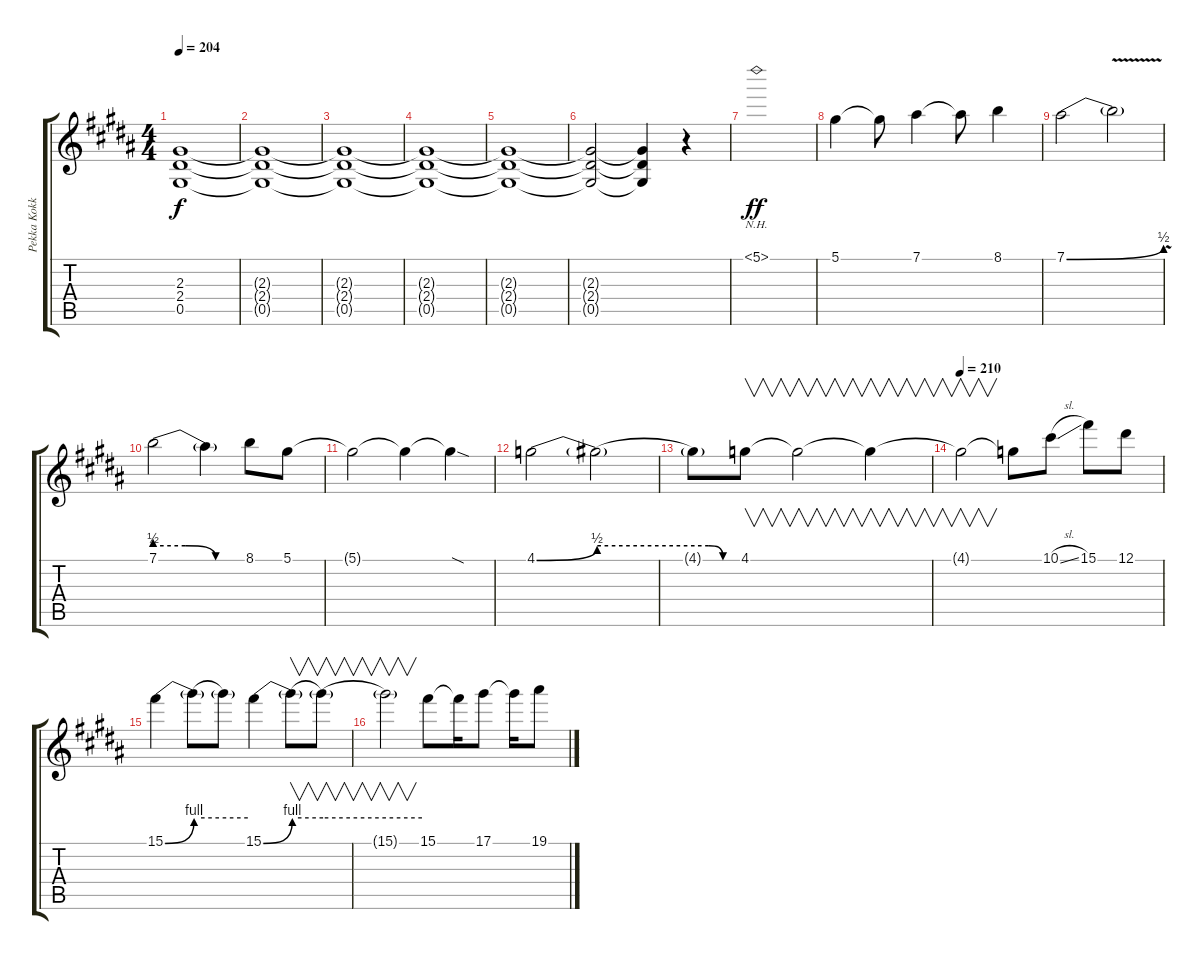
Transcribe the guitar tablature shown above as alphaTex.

\track ("Pekka Kokko" "Pekka Kokk") {instrument distortionguitar}
\staff {score tabs}
\tuning (Eb4 Bb3 Gb3 Db3 Ab2 Eb2) {hide}
\ts (4 4)
\tempo 204
\clef g2
\ks g#minor
(2.3{t} 2.4{t} 0.5{t}).1{dy f} |
(2.3{t} 2.4{t} 0.5{t}).1 |
(2.3{t} 2.4{t} 0.5{t}).1 |
(2.3{t} 2.4{t} 0.5{t}).1 |
(2.3{t} 2.4{t} 0.5{t}).1 |
(2.3{t} 2.4{t} 0.5{t}).2 (2.3{t} 2.4{t} 0.5{t}).4 r.4 |
5.1{nh}.1{dy ff} |
5.1.4 5.1{t}.8 7.1.4 7.1{t}.8 8.1.4 |
7.1{be (bend 0 0 60 2)}.2 7.1{v t}.2 |
7.1{be (custom 0 2 20 2 40 0 60 0)}.2 7.1{t}.4 8.1.8 5.1.8 |
5.1{t}.2 5.1{t}.4 5.1{sod t}.4 |
4.1{be (bend 0 0 60 2)}.2 4.1{be (hold 0 2 60 2) t}.2 |
4.1{be (custom 0 2 20 2 40 0 60 0) t}.8 4.1.8{v} 4.1{t}.2{v} 4.1{t}.4{v} |
\tempo 210
4.1{t}.2{v} 4.1{t}.8 10.1{sl}.8 15.1.8 12.1.8 |
15.1{be (bend 0 0 60 4)}.4 15.1{be (hold 0 4 60 4) t}.8 15.1{t}.8 15.1{be (bend 0 0 60 4)}.4 15.1{be (hold 0 4 60 4) t}.8{v} 15.1{be (hold 0 4 60 4) t}.8{v} |
15.1{t}.2{v} 15.1.8 15.1{t}.16 17.1.8 17.1{t}.16 19.1.8
